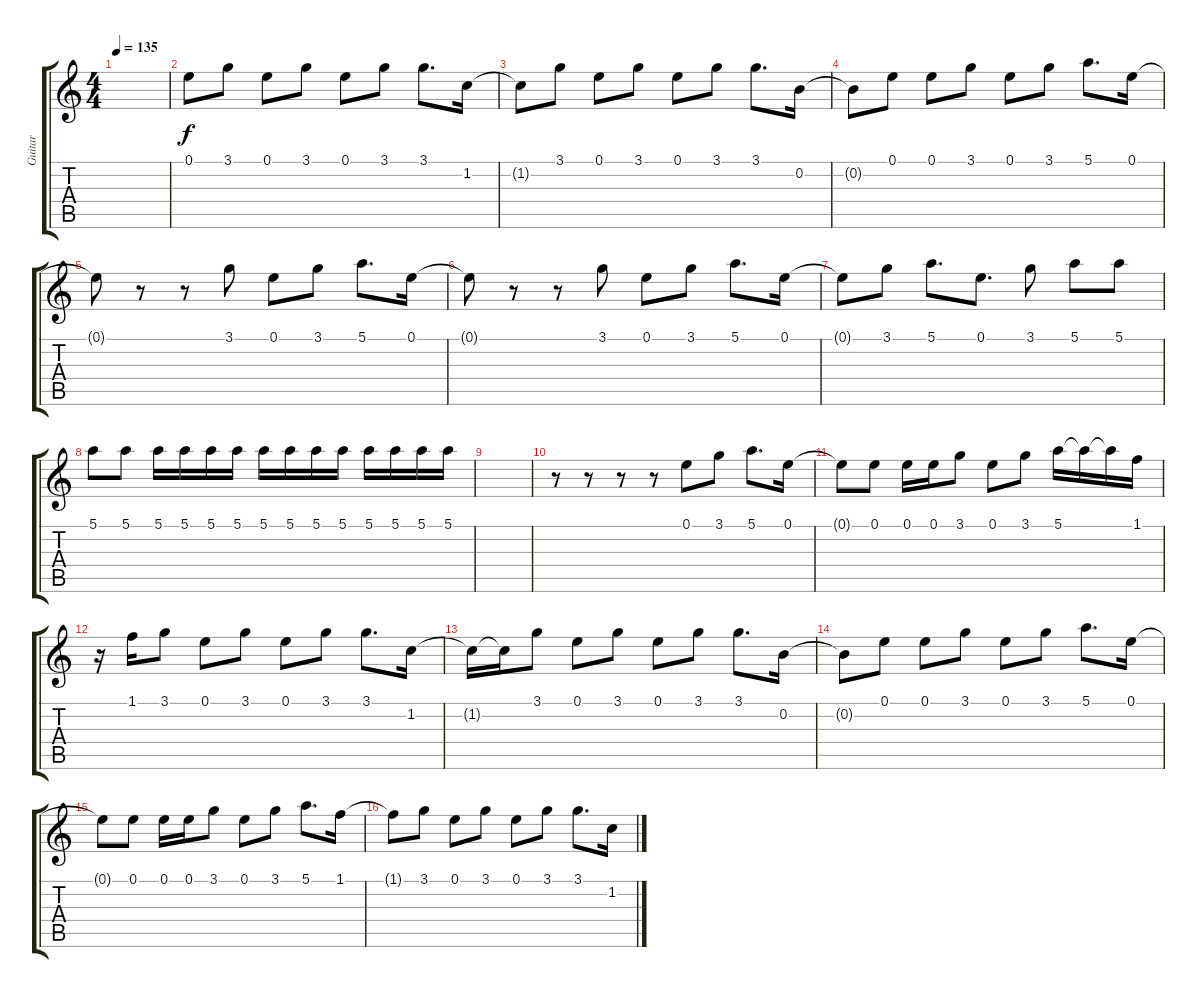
\track ("Guitar" "Guitar") {instrument overdrivenguitar}
\staff {score tabs}
\tuning (E4 B3 G3 D3 A2 E2) {hide}
\ts (4 4)
\tempo 135
\clef g2
\ks c
|
0.1.8{volume 14} 3.1.8 0.1.8 3.1.8 0.1.8 3.1.8 3.1.8{d} 1.2.16 |
1.2{t}.8 3.1.8 0.1.8 3.1.8 0.1.8 3.1.8 3.1.8{d} 0.2.16 |
0.2{t}.8 0.1.8 0.1.8 3.1.8 0.1.8 3.1.8 5.1.8{d} 0.1.16 |
0.1{t}.8 r.8 r.8 3.1.8 0.1.8 3.1.8 5.1.8{d} 0.1.16 |
0.1{t}.8 r.8 r.8 3.1.8 0.1.8 3.1.8 5.1.8{d} 0.1.16 |
0.1{t}.8 3.1.8 5.1.8{d} 0.1.8{d} 3.1.8 5.1.8 5.1.8 |
5.1.8 5.1.8 5.1.16 5.1.16 5.1.16 5.1.16 5.1.16 5.1.16 5.1.16 5.1.16 5.1.16 5.1.16 5.1.16 5.1.16 |
|
r.8 r.8 r.8 r.8 0.1.8 3.1.8 5.1.8{d} 0.1.16 |
0.1{t}.8 0.1.8 0.1.16 0.1.16 3.1.8 0.1.8 3.1.8 5.1.16 5.1{t}.16 5.1{t}.16 1.1.16 |
r.16 1.1.16 3.1.8 0.1.8 3.1.8 0.1.8 3.1.8 3.1.8{d} 1.2.16 |
1.2{t}.16 1.2{t}.16 3.1.8 0.1.8 3.1.8 0.1.8 3.1.8 3.1.8{d} 0.2.16 |
0.2{t}.8 0.1.8 0.1.8 3.1.8 0.1.8 3.1.8 5.1.8{d} 0.1.16 |
0.1{t}.8 0.1.8 0.1.16 0.1.16 3.1.8 0.1.8 3.1.8 5.1.8{d} 1.1.16 |
1.1{t}.8 3.1.8 0.1.8 3.1.8 0.1.8 3.1.8 3.1.8{d} 1.2.16
